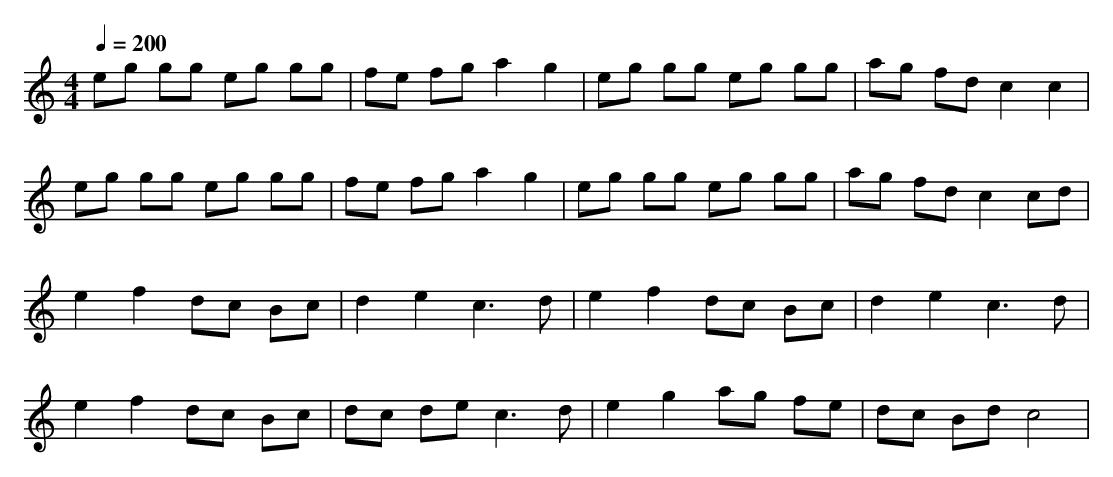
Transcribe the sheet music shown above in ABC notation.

X:1
T:
M: 4/4
L: 1/8
Q:1/4=200
K:C % 0 sharps
eg gg eg gg|fe fg a2 g2|eg gg eg gg|ag fd c2 c2|
eg gg eg gg|fe fg a2 g2|eg gg eg gg|ag fd c2 cd|
e2 f2 dc Bc|d2 e2 c2>d2|e2 f2 dc Bc|d2 e2 c2>d2|
e2 f2 dc Bc|dc de c2>d2|e2 g2 ag fe|dc Bd c4|
